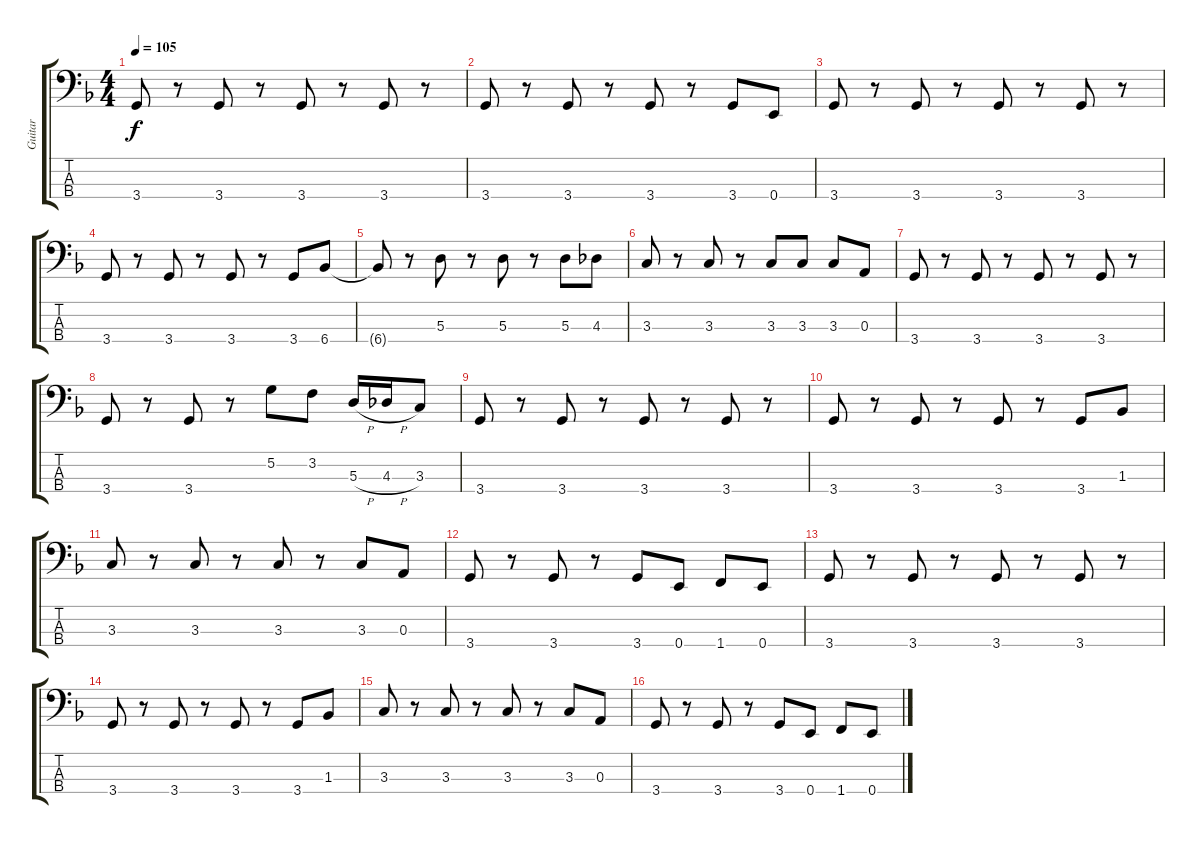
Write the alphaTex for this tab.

\track ("Guitar" "Guitar") {instrument electricbassfinger}
\staff {score tabs}
\tuning (G2 D2 A1 E1) {hide}
\ts (4 4)
\tempo 105
\clef f4
\ks f
3.4.8{dy f} r.8 3.4.8 r.8 3.4.8 r.8 3.4.8 r.8 |
3.4.8 r.8 3.4.8 r.8 3.4.8 r.8 3.4.8 0.4.8 |
3.4.8 r.8 3.4.8 r.8 3.4.8 r.8 3.4.8 r.8 |
3.4.8 r.8 3.4.8 r.8 3.4.8 r.8 3.4.8 6.4.8 |
6.4{t}.8 r.8 5.3.8 r.8 5.3.8 r.8 5.3.8 4.3.8 |
3.3.8 r.8 3.3.8 r.8 3.3.8 3.3.8 3.3.8 0.3.8 |
3.4.8 r.8 3.4.8 r.8 3.4.8 r.8 3.4.8 r.8 |
3.4.8 r.8 3.4.8 r.8 5.2.8 3.2.8 5.3{h}.16 4.3{h}.16 3.3.8 |
3.4.8 r.8 3.4.8 r.8 3.4.8 r.8 3.4.8 r.8 |
3.4.8 r.8 3.4.8 r.8 3.4.8 r.8 3.4.8 1.3.8 |
3.3.8 r.8 3.3.8 r.8 3.3.8 r.8 3.3.8 0.3.8 |
3.4.8 r.8 3.4.8 r.8 3.4.8 0.4.8 1.4.8 0.4.8 |
3.4.8 r.8 3.4.8 r.8 3.4.8 r.8 3.4.8 r.8 |
3.4.8 r.8 3.4.8 r.8 3.4.8 r.8 3.4.8 1.3.8 |
3.3.8 r.8 3.3.8 r.8 3.3.8 r.8 3.3.8 0.3.8 |
3.4.8 r.8 3.4.8 r.8 3.4.8 0.4.8 1.4.8 0.4.8
